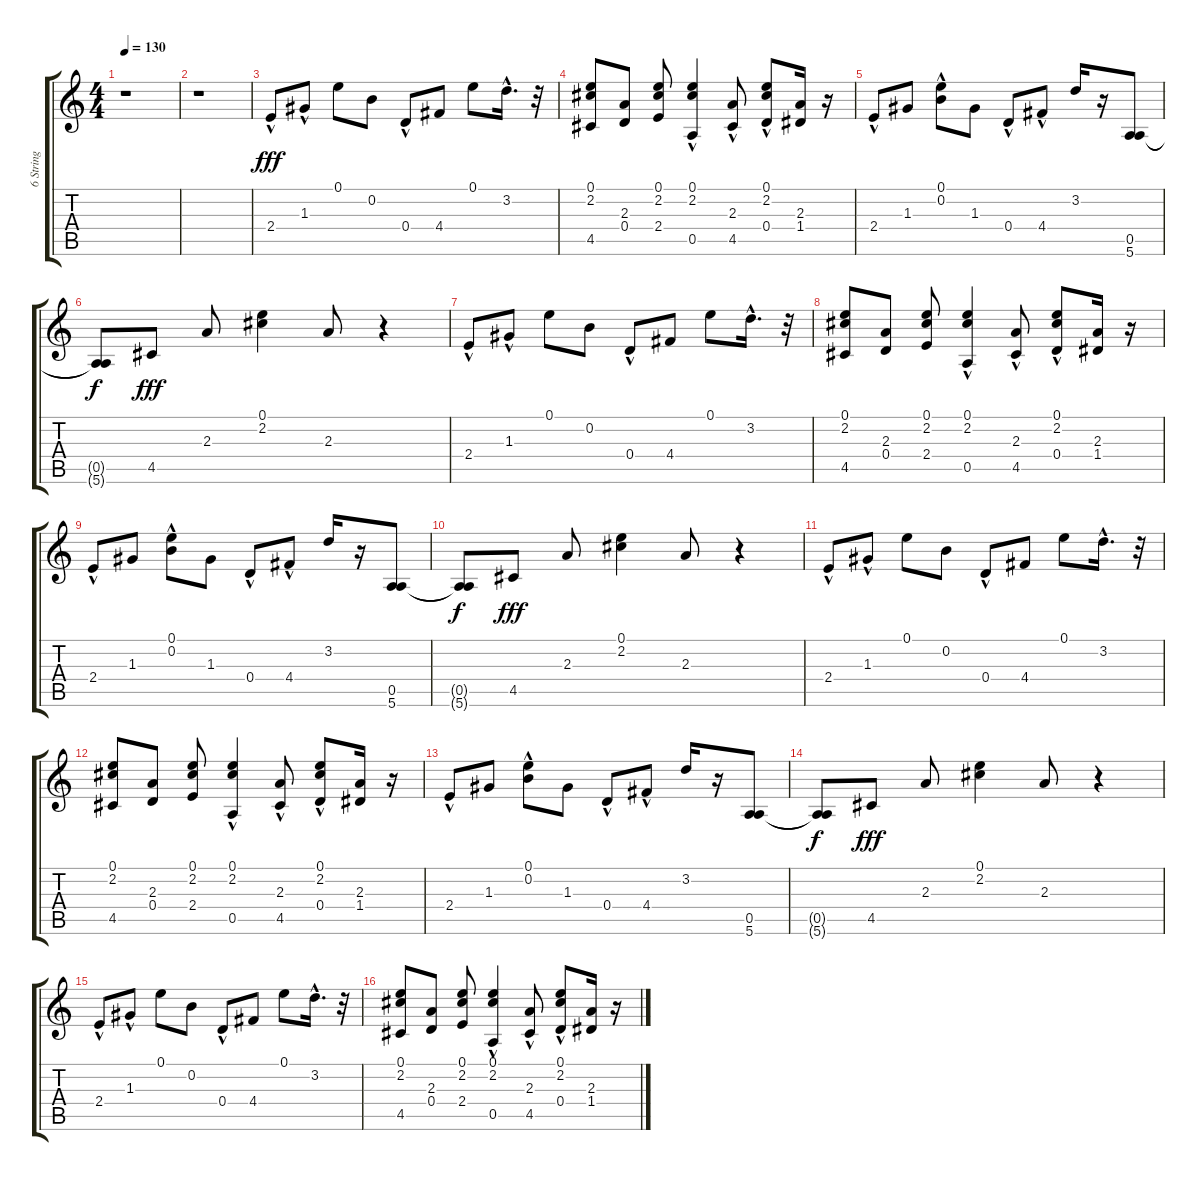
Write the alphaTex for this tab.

\track ("6 String" "6 String") {instrument acousticguitarsteel}
\staff {score tabs}
\tuning (E4 B3 G3 D3 A2 E2) {hide}
\ts (4 4)
\tempo 130
\clef g2
\ks c
r.1{dy fff instrument acousticguitarsteel} |
r.1 |
2.4{hac}.8 1.3{hac}.8 0.1.8 0.2.8 0.4{hac}.8 4.4.8 0.1.8 3.2{hac}.16{d} r.32 |
(0.1 2.2 4.5).8 (2.3 0.4).8 (0.1 2.2 2.4).8 (0.1{hac} 2.2 0.5).4 (2.3 4.5{hac}).8 (0.1{hac} 2.2{hac} 0.4).8 (2.3 1.4).16 r.16 |
2.4{hac}.8 1.3.8 (0.1{hac} 0.2).8 1.3.8 0.4{hac}.8 4.4{hac}.8 3.2.16 r.16 (0.5 5.6).8 |
(0.5{t} 5.6{t}).8{dy f} 4.5.8{dy fff} 2.3.8 (0.1 2.2).4 2.3.8 r.4 |
2.4{hac}.8 1.3{hac}.8 0.1.8 0.2.8 0.4{hac}.8 4.4.8 0.1.8 3.2{hac}.16{d} r.32 |
(0.1 2.2 4.5).8 (2.3 0.4).8 (0.1 2.2 2.4).8 (0.1{hac} 2.2 0.5).4 (2.3 4.5{hac}).8 (0.1{hac} 2.2{hac} 0.4).8 (2.3 1.4).16 r.16 |
2.4{hac}.8 1.3.8 (0.1{hac} 0.2).8 1.3.8 0.4{hac}.8 4.4{hac}.8 3.2.16 r.16 (0.5 5.6).8 |
(0.5{t} 5.6{t}).8{dy f} 4.5.8{dy fff} 2.3.8 (0.1 2.2).4 2.3.8 r.4 |
2.4{hac}.8 1.3{hac}.8 0.1.8 0.2.8 0.4{hac}.8 4.4.8 0.1.8 3.2{hac}.16{d} r.32 |
(0.1 2.2 4.5).8 (2.3 0.4).8 (0.1 2.2 2.4).8 (0.1{hac} 2.2 0.5).4 (2.3 4.5{hac}).8 (0.1{hac} 2.2{hac} 0.4).8 (2.3 1.4).16 r.16 |
2.4{hac}.8 1.3.8 (0.1{hac} 0.2).8 1.3.8 0.4{hac}.8 4.4{hac}.8 3.2.16 r.16 (0.5 5.6).8 |
(0.5{t} 5.6{t}).8{dy f} 4.5.8{dy fff} 2.3.8 (0.1 2.2).4 2.3.8 r.4 |
2.4{hac}.8 1.3{hac}.8 0.1.8 0.2.8 0.4{hac}.8 4.4.8 0.1.8 3.2{hac}.16{d} r.32 |
(0.1 2.2 4.5).8 (2.3 0.4).8 (0.1 2.2 2.4).8 (0.1{hac} 2.2 0.5).4 (2.3 4.5{hac}).8 (0.1{hac} 2.2{hac} 0.4).8 (2.3 1.4).16 r.16
